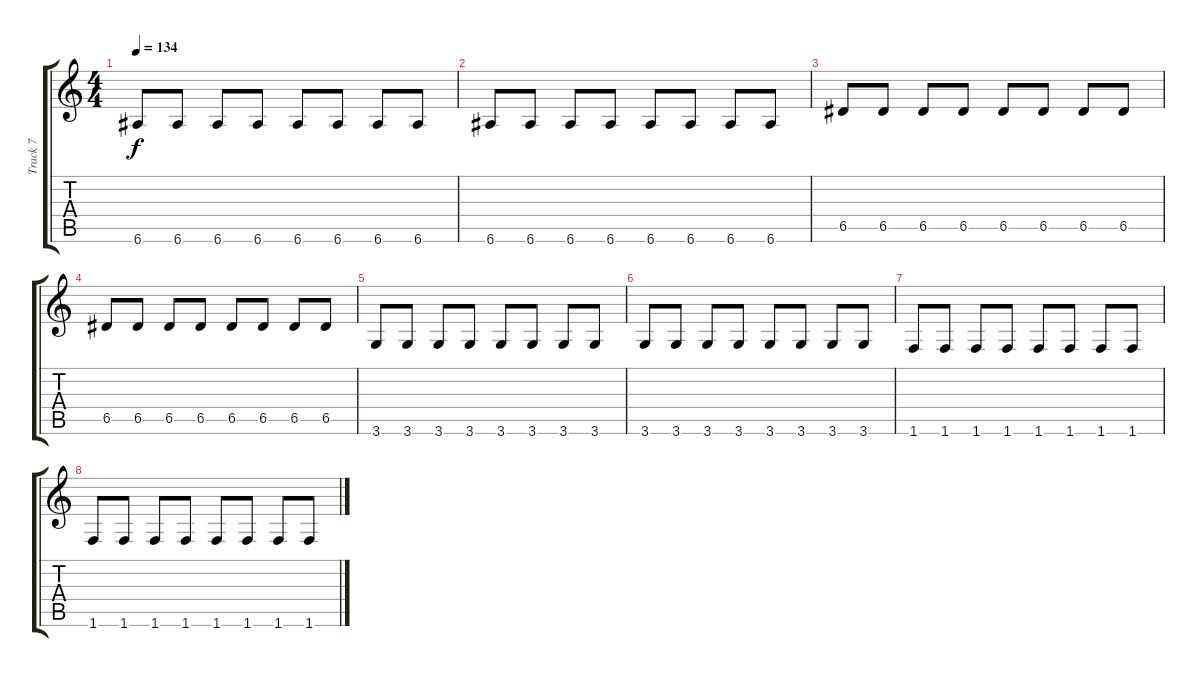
\track ("Track 7" "Track 7") {instrument electricbassfinger}
\staff {score tabs}
\tuning (E4 B3 G3 D3 A2 E2) {hide}
\ts (4 4)
\tempo 134
\clef g2
\ks c
6.6.8{dy f} 6.6.8 6.6.8 6.6.8 6.6.8 6.6.8 6.6.8 6.6.8 |
6.6.8 6.6.8 6.6.8 6.6.8 6.6.8 6.6.8 6.6.8 6.6.8 |
6.5.8 6.5.8 6.5.8 6.5.8 6.5.8 6.5.8 6.5.8 6.5.8 |
6.5.8 6.5.8 6.5.8 6.5.8 6.5.8 6.5.8 6.5.8 6.5.8 |
3.6.8 3.6.8 3.6.8 3.6.8 3.6.8 3.6.8 3.6.8 3.6.8 |
3.6.8 3.6.8 3.6.8 3.6.8 3.6.8 3.6.8 3.6.8 3.6.8 |
1.6.8 1.6.8 1.6.8 1.6.8 1.6.8 1.6.8 1.6.8 1.6.8 |
1.6.8 1.6.8 1.6.8 1.6.8 1.6.8 1.6.8 1.6.8 1.6.8
